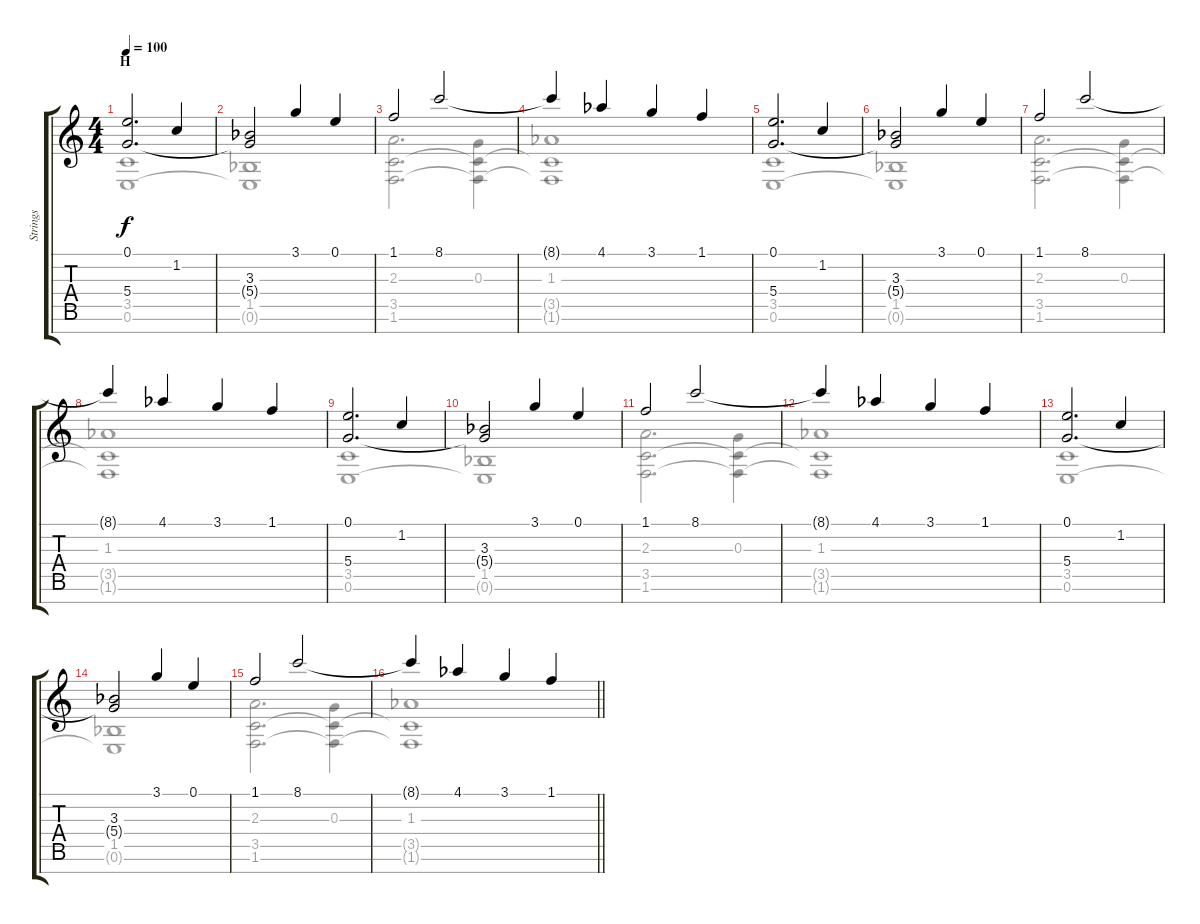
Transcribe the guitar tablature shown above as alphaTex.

\track ("Strings" "Strings") {instrument stringensemble1}
\staff {score tabs}
\tuning (E5 B4 G4 D4 A3 E3 B2) {hide}
\voice
\ts (4 4)
\section ("" "H")
\tempo 100
\clef g2
\ks c
(0.1 5.4).2{d dy f} 1.2.4 |
(3.3{acc b} 5.4{t}).2 3.1.4 0.1.4 |
1.1.2 8.1.2 |
8.1{t}.4 4.1{acc b}.4 3.1.4 1.1.4 |
(0.1 5.4).2{d} 1.2.4 |
(3.3{acc b} 5.4{t}).2 3.1.4 0.1.4 |
1.1.2 8.1.2 |
8.1{t}.4 4.1{acc b}.4 3.1.4 1.1.4 |
(0.1 5.4).2{d} 1.2.4 |
(3.3{acc b} 5.4{t}).2 3.1.4 0.1.4 |
1.1.2 8.1.2 |
8.1{t}.4 4.1{acc b}.4 3.1.4 1.1.4 |
(0.1 5.4).2{d} 1.2.4 |
(3.3{acc b} 5.4{t}).2 3.1.4 0.1.4 |
1.1.2 8.1.2 |
\barLineRight lightlight
8.1{t}.4 4.1{acc b}.4 3.1.4 1.1.4
\voice
\clef g2
\ottava regular
\simile none
\ks c
(3.5 0.6).1{dy f} |
(1.5{acc b} 0.6{t}).1 |
(2.3 3.5 1.6).2{d} (0.3 3.5{t} 1.6{t}).4 |
(1.3{acc b} 3.5{t} 1.6{t}).1 |
(3.5 0.6).1 |
(1.5{acc b} 0.6{t}).1 |
(2.3 3.5 1.6).2{d} (0.3 3.5{t} 1.6{t}).4 |
(1.3{acc b} 3.5{t} 1.6{t}).1 |
(3.5 0.6).1 |
(1.5{acc b} 0.6{t}).1 |
(2.3 3.5 1.6).2{d} (0.3 3.5{t} 1.6{t}).4 |
(1.3{acc b} 3.5{t} 1.6{t}).1 |
(3.5 0.6).1 |
(1.5{acc b} 0.6{t}).1 |
(2.3 3.5 1.6).2{d} (0.3 3.5{t} 1.6{t}).4 |
\barLineRight lightlight
(1.3{acc b} 3.5{t} 1.6{t}).1
